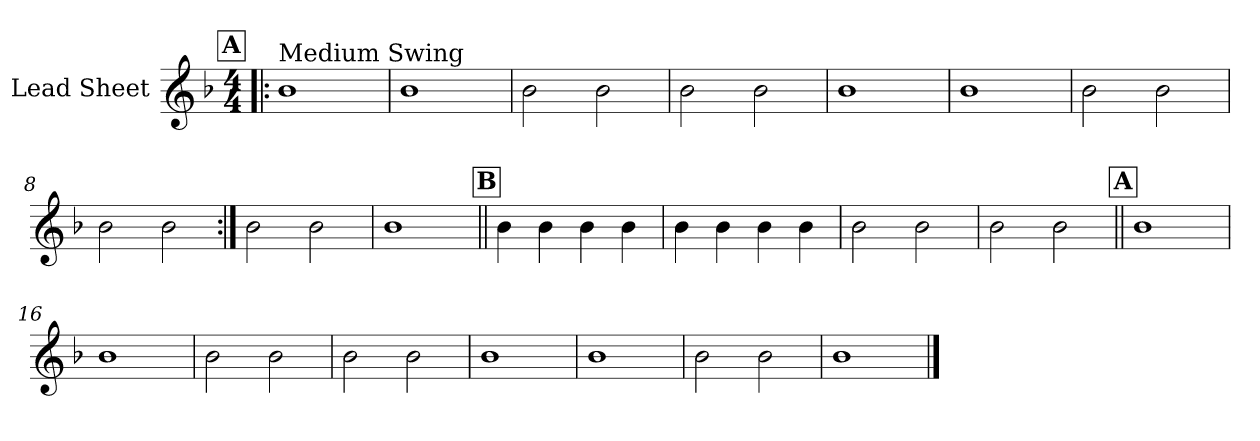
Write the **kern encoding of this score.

**kern
*part1
*staff1
*I"Lead Sheet
*clefG2
*k[b-]
*F:
*M4/4
!!LO:REH:place=s1:a:fs=14:t=A
=1!|:
!LO:TX:a:t=Medium Swing
1b-
=2
1b-
=3
2b-\
2b-\
=4
2b-\
2b-\
!!LO:LB:g=z
=5
1b-
=6
1b-
=7
2b-\
2b-\
=8
2b-\
2b-\
!!LO:LB:g=z
=9:|!
2b-\
2b-\
=10
1b-
!!LO:LB:g=z
!!LO:REH:place=s1:a:fs=14:t=B
=11||
4b-\
4b-\
4b-\
4b-\
=12
4b-\
4b-\
4b-\
4b-\
=13
2b-\
2b-\
=14
2b-\
2b-\
!!LO:LB:g=z
!!LO:REH:place=s1:a:fs=14:t=A
=15||
1b-
=16
1b-
=17
2b-\
2b-\
=18
2b-\
2b-\
!!LO:LB:g=z
=19
1b-
=20
1b-
=21
2b-\
2b-\
=22
1b-
==
*-
